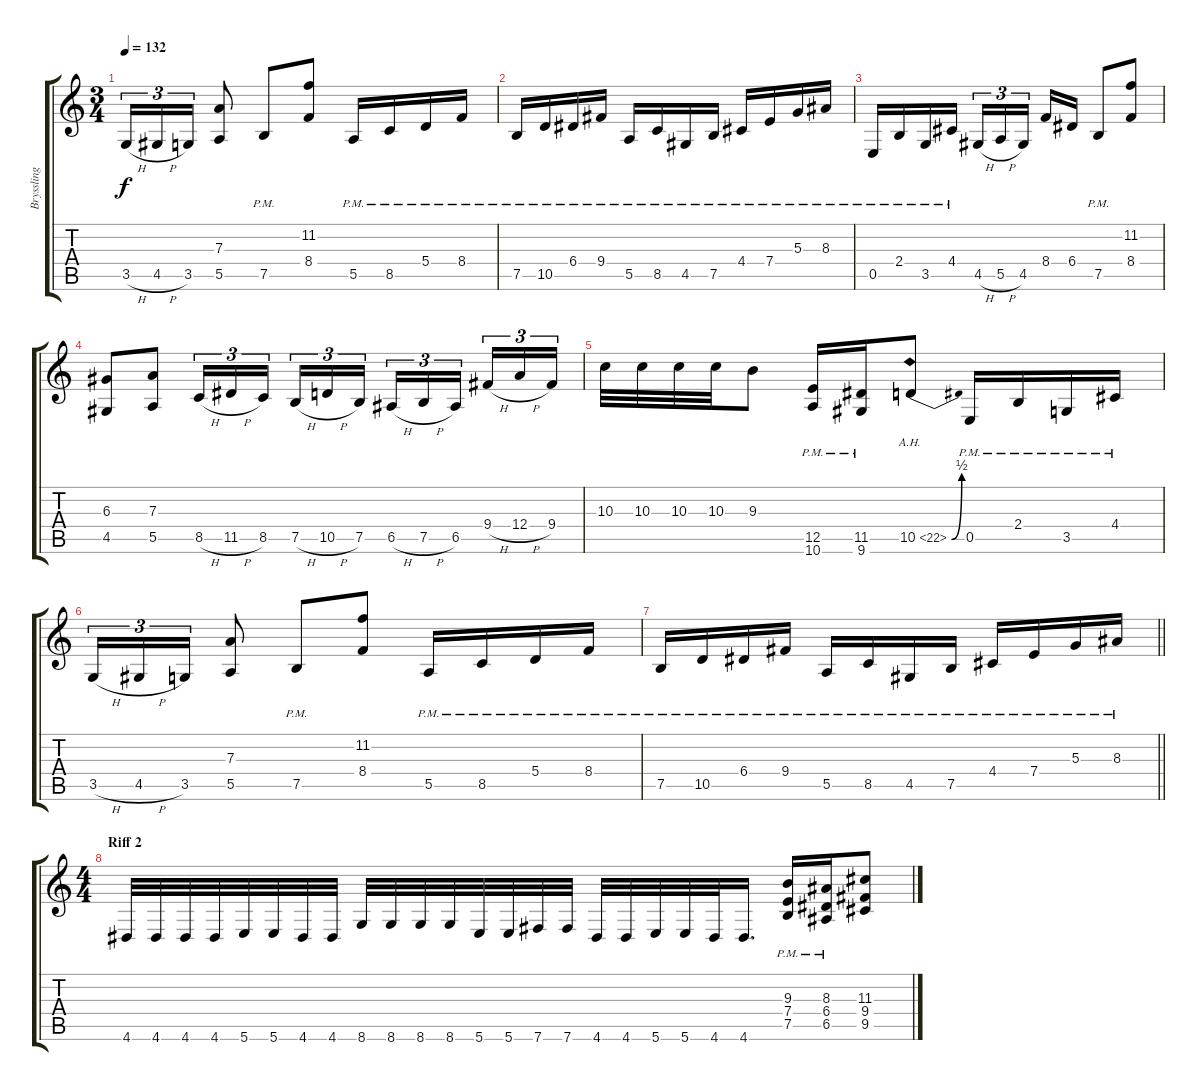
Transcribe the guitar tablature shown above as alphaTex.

\track ("Bryssling" "Bryssling") {instrument distortionguitar}
\staff {score tabs}
\tuning (B3 Gb3 D3 A2 E2 B1) {hide}
\ts (3 4)
\tempo 132
\clef g2
\ks c
3.5{h}.16{tu (3 2) dy f} 4.5{h}.16{tu (3 2)} 3.5.16{tu (3 2)} (7.3 5.5).8 7.5{pm}.8 (11.2 8.4).8 5.5{pm}.16 8.5{pm}.16 5.4{pm}.16 8.4{pm}.16 |
7.5{pm}.16 10.5{pm}.16 6.4{pm}.16 9.4{pm}.16 5.5{pm}.16 8.5{pm}.16 4.5{pm}.16 7.5{pm}.16 4.4{pm}.16 7.4{pm}.16 5.3{pm}.16 8.3{pm}.16 |
0.5{pm}.16 2.4{pm}.16 3.5{pm}.16 4.4{pm}.16 4.5{h}.16{tu (3 2)} 5.5{h}.16{tu (3 2)} 4.5.16{tu (3 2) beam splitsecondary} 8.4.16 6.4.16 7.5{pm}.8 (11.2 8.4).8 |
(6.3 4.5).8 (7.3 5.5).8 8.5{h}.16{tu (3 2)} 11.5{h}.16{tu (3 2)} 8.5.16{tu (3 2) beam splitsecondary} 7.5{h}.16{tu (3 2)} 10.5{h}.16{tu (3 2)} 7.5.16{tu (3 2)} 6.5{h}.16{tu (3 2)} 7.5{h}.16{tu (3 2)} 6.5.16{tu (3 2) beam splitsecondary} 9.4{h}.16{tu (3 2)} 12.4{h}.16{tu (3 2)} 9.4.16{tu (3 2)} |
10.3.32 10.3.32 10.3.32 10.3.32 9.3.8 (12.5{pm} 10.6{pm}).16 (11.5{pm} 9.6{pm}).16 10.5{be (bend 0 0 60 2) ah 12}.8 0.5{pm}.16 2.4{pm}.16 3.5{pm}.16 4.4{pm}.16 |
3.5{h}.16{tu (3 2)} 4.5{h}.16{tu (3 2)} 3.5.16{tu (3 2)} (7.3 5.5).8 7.5{pm}.8 (11.2 8.4).8 5.5{pm}.16 8.5{pm}.16 5.4{pm}.16 8.4{pm}.16 |
\barLineRight lightlight
7.5{pm}.16 10.5{pm}.16 6.4{pm}.16 9.4{pm}.16 5.5{pm}.16 8.5{pm}.16 4.5{pm}.16 7.5{pm}.16 4.4{pm}.16 7.4{pm}.16 5.3{pm}.16 8.3{pm}.16 |
\ts (4 4)
\section ("" "Riff 2")
4.6.32 4.6.32 4.6.32 4.6.32 5.6.32 5.6.32 4.6.32 4.6.32 8.6.32 8.6.32 8.6.32 8.6.32 5.6.32 5.6.32 7.6.32 7.6.32 4.6.32 4.6.32 5.6.32 5.6.32 4.6.32 4.6.16{d} (9.3{pm} 7.4{pm} 7.5{pm}).16 (8.3{pm} 6.4{pm} 6.5{pm}).16 (11.3 9.4 9.5).8
